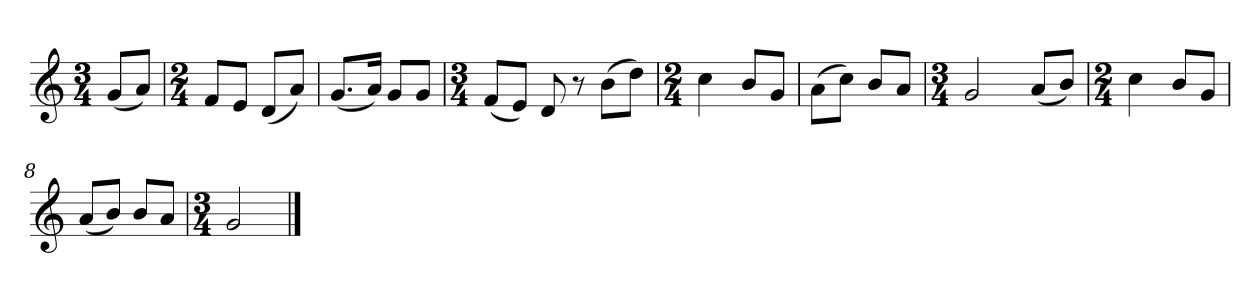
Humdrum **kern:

**kern
*part1
*staff1
*k[]
*M3/4
*MM120
=
(8gL
8aJ)
=1
*M2/4
8fL
8eJ
(8dL
8aJ)
=2
(8.gL
16aJk)
8gL
8gJ
=3
*M3/4
(8fL
8eJ)
8d
8r
(8bL
8ddJ)
=4
*M2/4
4cc
8bL
8gJ
=5
(8aL
8ccJ)
8bL
8aJ
=6
*M3/4
2g
(8aL
8bJ)
=7
*M2/4
4cc
8bL
8gJ
=8
(8aL
8bJ)
8bL
8aJ
=9
*M3/4
2g
==
*-
